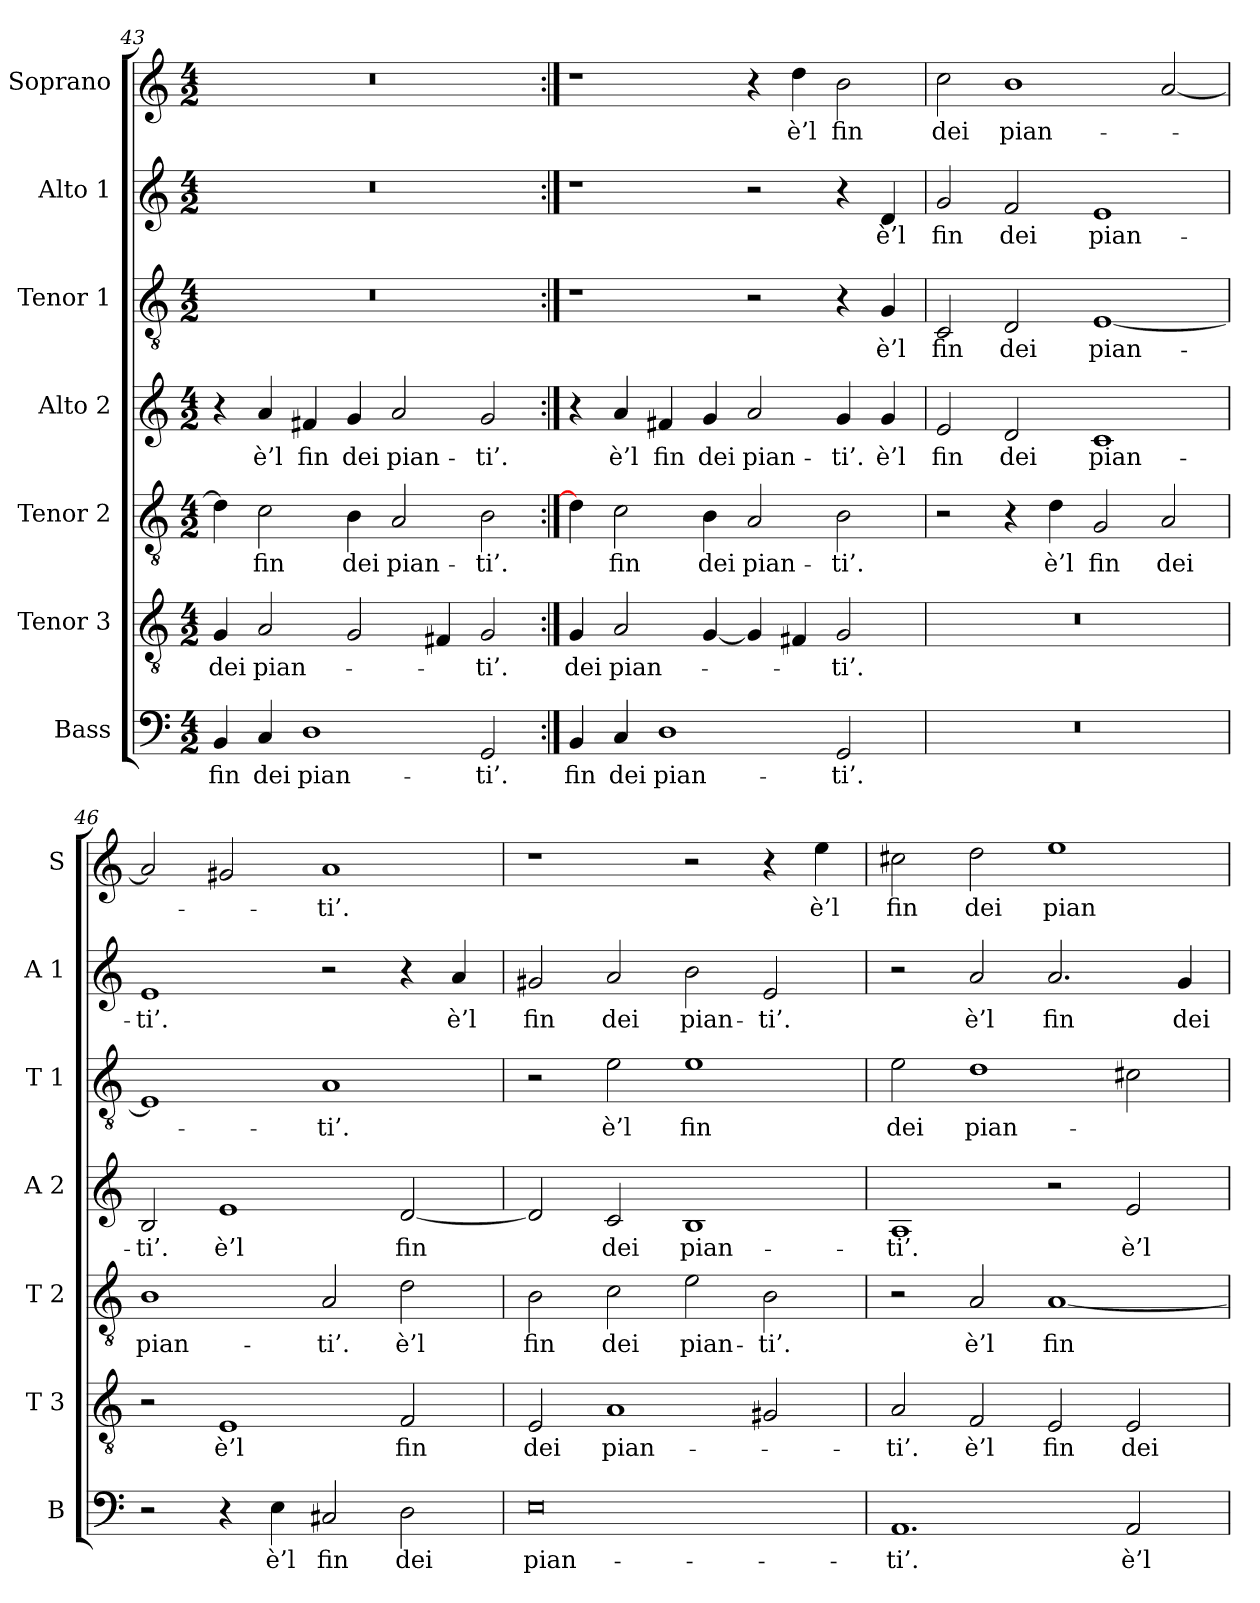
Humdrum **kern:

**kern	**text	**kern	**text	**kern	**text	**kern	**text	**kern	**text	**kern	**text	**kern	**text
*part7	*part7	*part6	*part6	*part5	*part5	*part4	*part4	*part3	*part3	*part2	*part2	*part1	*part1
*staff7	*staff7	*staff6	*staff6	*staff5	*staff5	*staff4	*staff4	*staff3	*staff3	*staff2	*staff2	*staff1	*staff1
*I"Bass	*	*I"Tenor 3	*	*I"Tenor 2	*	*I"Alto 2	*	*I"Tenor 1	*	*I"Alto 1	*	*I"Soprano	*
*I'B	*	*I'T 3	*	*I'T 2	*	*I'A 2	*	*I'T 1	*	*I'A 1	*	*I'S	*
*clefF4	*	*clefGv2	*	*clefGv2	*	*clefG2	*	*clefGv2	*	*clefG2	*	*clefG2	*
*k[]	*	*k[]	*	*k[]	*	*k[]	*	*k[]	*	*k[]	*	*k[]	*
*C:	*	*C:	*	*C:	*	*C:	*	*C:	*	*C:	*	*C:	*
*M4/2	*	*M4/2	*	*M4/2	*	*M4/2	*	*M4/2	*	*M4/2	*	*M4/2	*
=43	=43	=43	=43	=43	=43	=43	=43	=43	=43	=43	=43	=43	=43
!	!LO:LY:b	!	!LO:LY:b	!	!	!	!	!	!	!	!	!	!
4BB/	fin	4G/	dei	4d\]	.	4r	.	0r	.	0r	.	0r	.
!	!LO:LY:b	!	!LO:LY:b	!	!LO:LY:b	!	!LO:LY:b	!	!	!	!	!	!
4C/	dei	2A/	pian-	2c\	fin	4a/	è’l	.	.	.	.	.	.
!	!LO:LY:b	!	!	!	!	!	!LO:LY:b	!	!	!	!	!	!
1D	pian-	.	.	.	.	4f#X/	fin	.	.	.	.	.	.
!	!	!	!	!	!LO:LY:b	!	!LO:LY:b	!	!	!	!	!	!
.	.	2G/	.	4B\	dei	4g/	dei	.	.	.	.	.	.
!	!	!	!	!	!LO:LY:b	!	!LO:LY:b	!	!	!	!	!	!
.	.	.	.	2A/	pian-	2a/	pian-	.	.	.	.	.	.
.	.	4F#X/	.	.	.	.	.	.	.	.	.	.	.
!	!LO:LY:b	!	!LO:LY:b	!	!LO:LY:b	!	!LO:LY:b	!	!	!	!	!	!
2GG/	-ti’.	2G/	-ti’.	2B\	-ti’.	2g/	-ti’.	.	.	.	.	.	.
!!LO:LB:g=z
=44:|!	=44:|!	=44:|!	=44:|!	=44:|!	=44:|!	=44:|!	=44:|!	=44:|!	=44:|!	=44:|!	=44:|!	=44:|!	=44:|!
!	!LO:LY:b	!	!LO:LY:b	!	!	!	!	!	!	!	!	!	!
4BB/	fin	4G/	dei	4d\]	.	4r	.	1r	.	1r	.	1r	.
!	!LO:LY:b	!	!LO:LY:b	!	!LO:LY:b	!	!LO:LY:b	!	!	!	!	!	!
4C/	dei	2A/	pian-	2c\	fin	4a/	è’l	.	.	.	.	.	.
!	!LO:LY:b	!	!	!	!	!	!LO:LY:b	!	!	!	!	!	!
1D	pian-	.	.	.	.	4f#X/	fin	.	.	.	.	.	.
!	!	!	!	!	!LO:LY:b	!	!LO:LY:b	!	!	!	!	!	!
.	.	[4G/	.	4B\	dei	4g/	dei	.	.	.	.	.	.
!	!	!	!	!	!LO:LY:b	!	!LO:LY:b	!	!	!	!	!	!
.	.	4G/]	.	2A/	pian-	2a/	pian-	2r	.	2r	.	4r	.
!	!	!	!	!	!	!	!	!	!	!	!	!	!LO:LY:b
.	.	4F#X/	.	.	.	.	.	.	.	.	.	4dd\	è’l
!	!LO:LY:b	!	!LO:LY:b	!	!LO:LY:b	!	!LO:LY:b	!	!	!	!	!	!LO:LY:b
2GG/	-ti’.	2G/	-ti’.	2B\	-ti’.	4g/	-ti’.	4r	.	4r	.	2b\	fin
!	!	!	!	!	!	!	!LO:LY:b	!	!LO:LY:b	!	!LO:LY:b	!	!
.	.	.	.	.	.	4g/	è’l	4G/	è’l	4d/	è’l	.	.
=45	=45	=45	=45	=45	=45	=45	=45	=45	=45	=45	=45	=45	=45
!	!	!	!	!	!	!	!LO:LY:b	!	!LO:LY:b	!	!LO:LY:b	!	!LO:LY:b
0r	.	0r	.	2r	.	2e/	fin	2C/	fin	2g/	fin	2cc\	dei
!	!	!	!	!	!	!	!LO:LY:b	!	!LO:LY:b	!	!LO:LY:b	!	!LO:LY:b
.	.	.	.	4r	.	2d/	dei	2D/	dei	2f/	dei	1b	pian-
!	!	!	!	!	!LO:LY:b	!	!	!	!	!	!	!	!
.	.	.	.	4d\	è’l	.	.	.	.	.	.	.	.
!	!	!	!	!	!LO:LY:b	!	!LO:LY:b	!	!LO:LY:b	!	!LO:LY:b	!	!
.	.	.	.	2G/	fin	1c	pian-	[1E	pian-	1e	pian-	.	.
!	!	!	!	!	!LO:LY:b	!	!	!	!	!	!	!	!
.	.	.	.	2A/	dei	.	.	.	.	.	.	[2a/	.
=46	=46	=46	=46	=46	=46	=46	=46	=46	=46	=46	=46	=46	=46
!	!	!	!	!	!LO:LY:b	!	!LO:LY:b	!	!	!	!LO:LY:b	!	!
2r	.	2r	.	1B	pian-	2B/	-ti’.	1E]	.	1e	-ti’.	2a/]	.
!	!	!	!LO:LY:b	!	!	!	!LO:LY:b	!	!	!	!	!	!
4r	.	1E	è’l	.	.	1e	è’l	.	.	.	.	2g#X/	.
!	!LO:LY:b	!	!	!	!	!	!	!	!	!	!	!	!
4E\	è’l	.	.	.	.	.	.	.	.	.	.	.	.
!	!LO:LY:b	!	!	!	!LO:LY:b	!	!	!	!LO:LY:b	!	!	!	!LO:LY:b
2C#X/	fin	.	.	2A/	-ti’.	.	.	1A	-ti’.	2r	.	1a	-ti’.
!	!LO:LY:b	!	!LO:LY:b	!	!LO:LY:b	!	!LO:LY:b	!	!	!	!	!	!
2D\	dei	2F/	fin	2d\	è’l	[2d/	fin	.	.	4r	.	.	.
!	!	!	!	!	!	!	!	!	!	!	!LO:LY:b	!	!
.	.	.	.	.	.	.	.	.	.	4a/	è’l	.	.
=47	=47	=47	=47	=47	=47	=47	=47	=47	=47	=47	=47	=47	=47
!	!LO:LY:b	!	!LO:LY:b	!	!LO:LY:b	!	!	!	!	!	!LO:LY:b	!	!
0E	pian-	2E/	dei	2B\	fin	2d/]	.	2r	.	2g#X/	fin	1r	.
!	!	!	!LO:LY:b	!	!LO:LY:b	!	!LO:LY:b	!	!LO:LY:b	!	!LO:LY:b	!	!
.	.	1A	pian-	2c\	dei	2c/	dei	2e\	è’l	2a/	dei	.	.
!	!	!	!	!	!LO:LY:b	!	!LO:LY:b	!	!LO:LY:b	!	!LO:LY:b	!	!
.	.	.	.	2e\	pian-	1B	pian-	1e	fin	2b\	pian-	2r	.
!	!	!	!	!	!LO:LY:b	!	!	!	!	!	!LO:LY:b	!	!
.	.	2G#X/	.	2B\	-ti’.	.	.	.	.	2e/	-ti’.	4r	.
!	!	!	!	!	!	!	!	!	!	!	!	!	!LO:LY:b
.	.	.	.	.	.	.	.	.	.	.	.	4ee\	è’l
!!LO:PB:g=z
=48	=48	=48	=48	=48	=48	=48	=48	=48	=48	=48	=48	=48	=48
!	!LO:LY:b	!	!LO:LY:b	!	!	!	!LO:LY:b	!	!LO:LY:b	!	!	!	!LO:LY:b
1.AA	-ti’.	2A/	-ti’.	2r	.	1A	-ti’.	2e\	dei	2r	.	2cc#X\	fin
!	!	!	!LO:LY:b	!	!LO:LY:b	!	!	!	!LO:LY:b	!	!LO:LY:b	!	!LO:LY:b
.	.	2F/	è’l	2A/	è’l	.	.	1d	pian-	2a/	è’l	2dd\	dei
!	!	!	!LO:LY:b	!	!LO:LY:b	!	!	!	!	!	!LO:LY:b	!	!LO:LY:b
.	.	2E/	fin	[1A	fin	2r	.	.	.	2.a/	fin	1ee	pian-
!	!LO:LY:b	!	!LO:LY:b	!	!	!	!LO:LY:b	!	!	!	!	!	!
2AA/	è’l	2E/	dei	.	.	2e/	è’l	2c#X\	.	.	.	.	.
!	!	!	!	!	!	!	!	!	!	!	!LO:LY:b	!	!
.	.	.	.	.	.	.	.	.	.	4g/	dei	.	.
=	=	=	=	=	=	=	=	=	=	=	=	=	=
*-	*-	*-	*-	*-	*-	*-	*-	*-	*-	*-	*-	*-	*-
